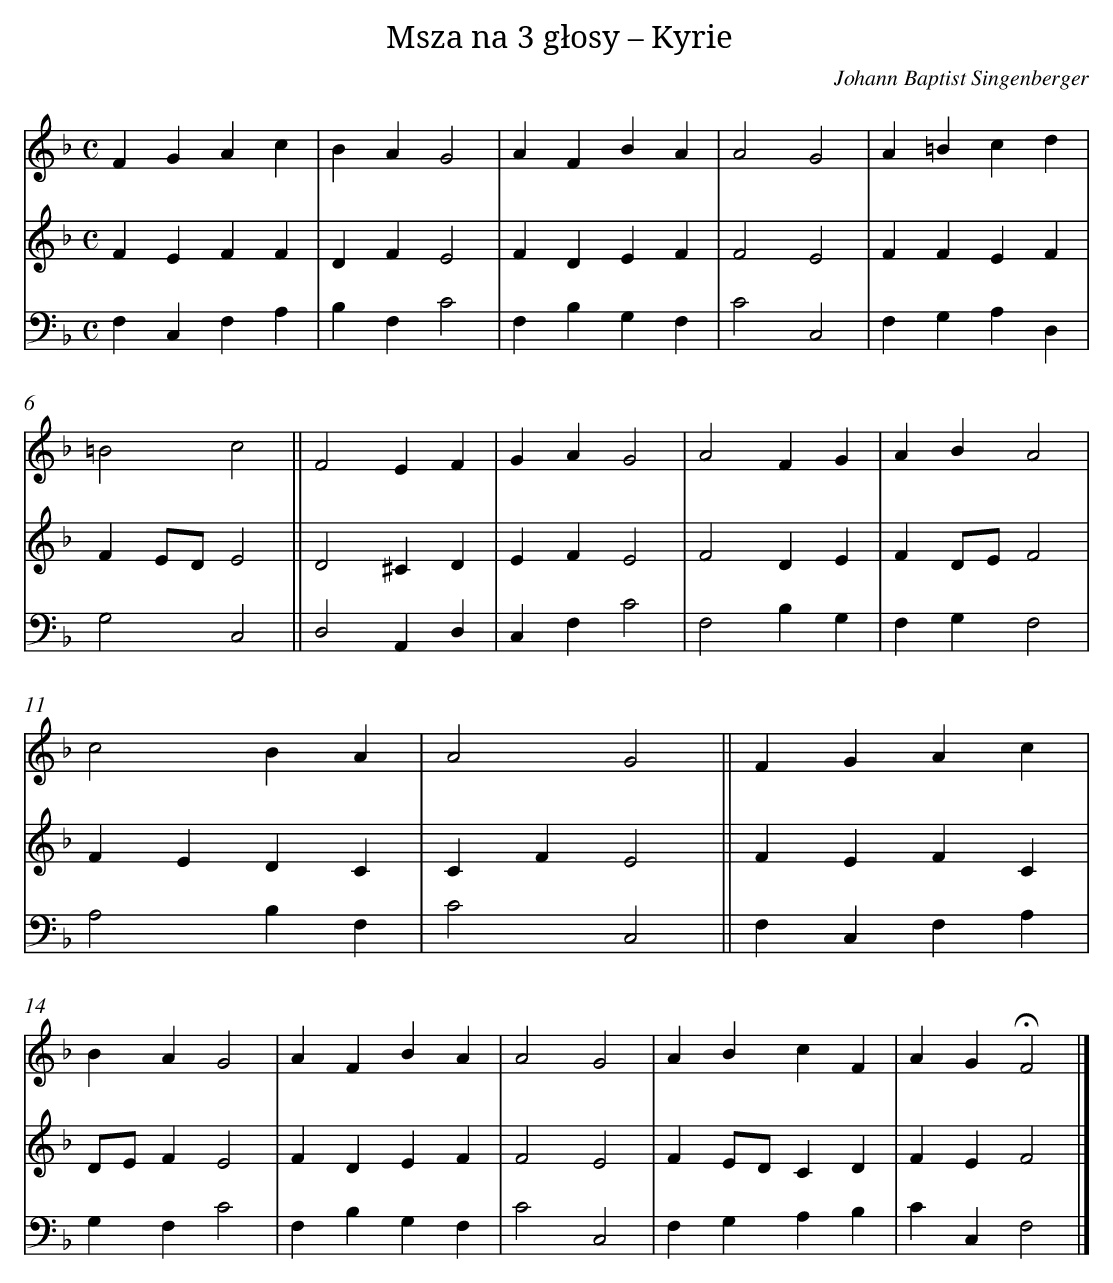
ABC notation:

X:1
T: Msza na 3 głosy – Kyrie
C: Johann Baptist Singenberger
L: 1/4
M: C
V: 1 clef=treble
V: 2 clef=treble
V: 3 clef=bass
K: F
[V:1] FGAc |
[V:2] FEFF |
[V:3] F,C,F,A, |
[V:1] BAG2 |
[V:2] DFE2 |
[V:3] B,F,C2 |
[V:1] AFBA |
[V:2] FDEF |
[V:3] F,B,G,F, |
[V:1] A2G2 |
[V:2] F2E2 |
[V:3] C2C,2 |
[V:1] A=Bcd |
[V:2] FFEF |
[V:3] F,G,A,D, |
[V:1] =B2c2 ||
[V:2] FE/D/E2 ||
[V:3] G,2C,2 ||
[V:1] F2EF |
[V:2] D2^CD |
[V:3] D,2A,,D, |
[V:1] GAG2 |
[V:2] EFE2 |
[V:3] C,F,C2 |
[V:1] A2FG |
[V:2] F2DE |
[V:3] F,2B,G, |
[V:1] ABA2 |
[V:2] FD/E/F2 |
[V:3] F,G,F,2 |
[V:1] c2BA |
[V:2] FEDC |
[V:3] A,2B,F, |
[V:1] A2G2 ||
[V:2] CFE2 ||
[V:3] C2C,2 ||
[V:1] FGAc |
[V:2] FEFC |
[V:3] F,C,F,A, |
[V:1] BAG2 |
[V:2] D/E/FE2 |
[V:3] G,F,C2 |
[V:1] AFBA |
[V:2] FDEF |
[V:3] F,B,G,F, |
[V:1] A2G2 |
[V:2] F2E2 |
[V:3] C2C,2 |
[V:1] ABcF |
[V:2] FE/D/CD |
[V:3] F,G,A,B, |
[V:1] AG!fermata!F2 |]
[V:2] FEF2 |]
[V:3] CC,F,2 |]
